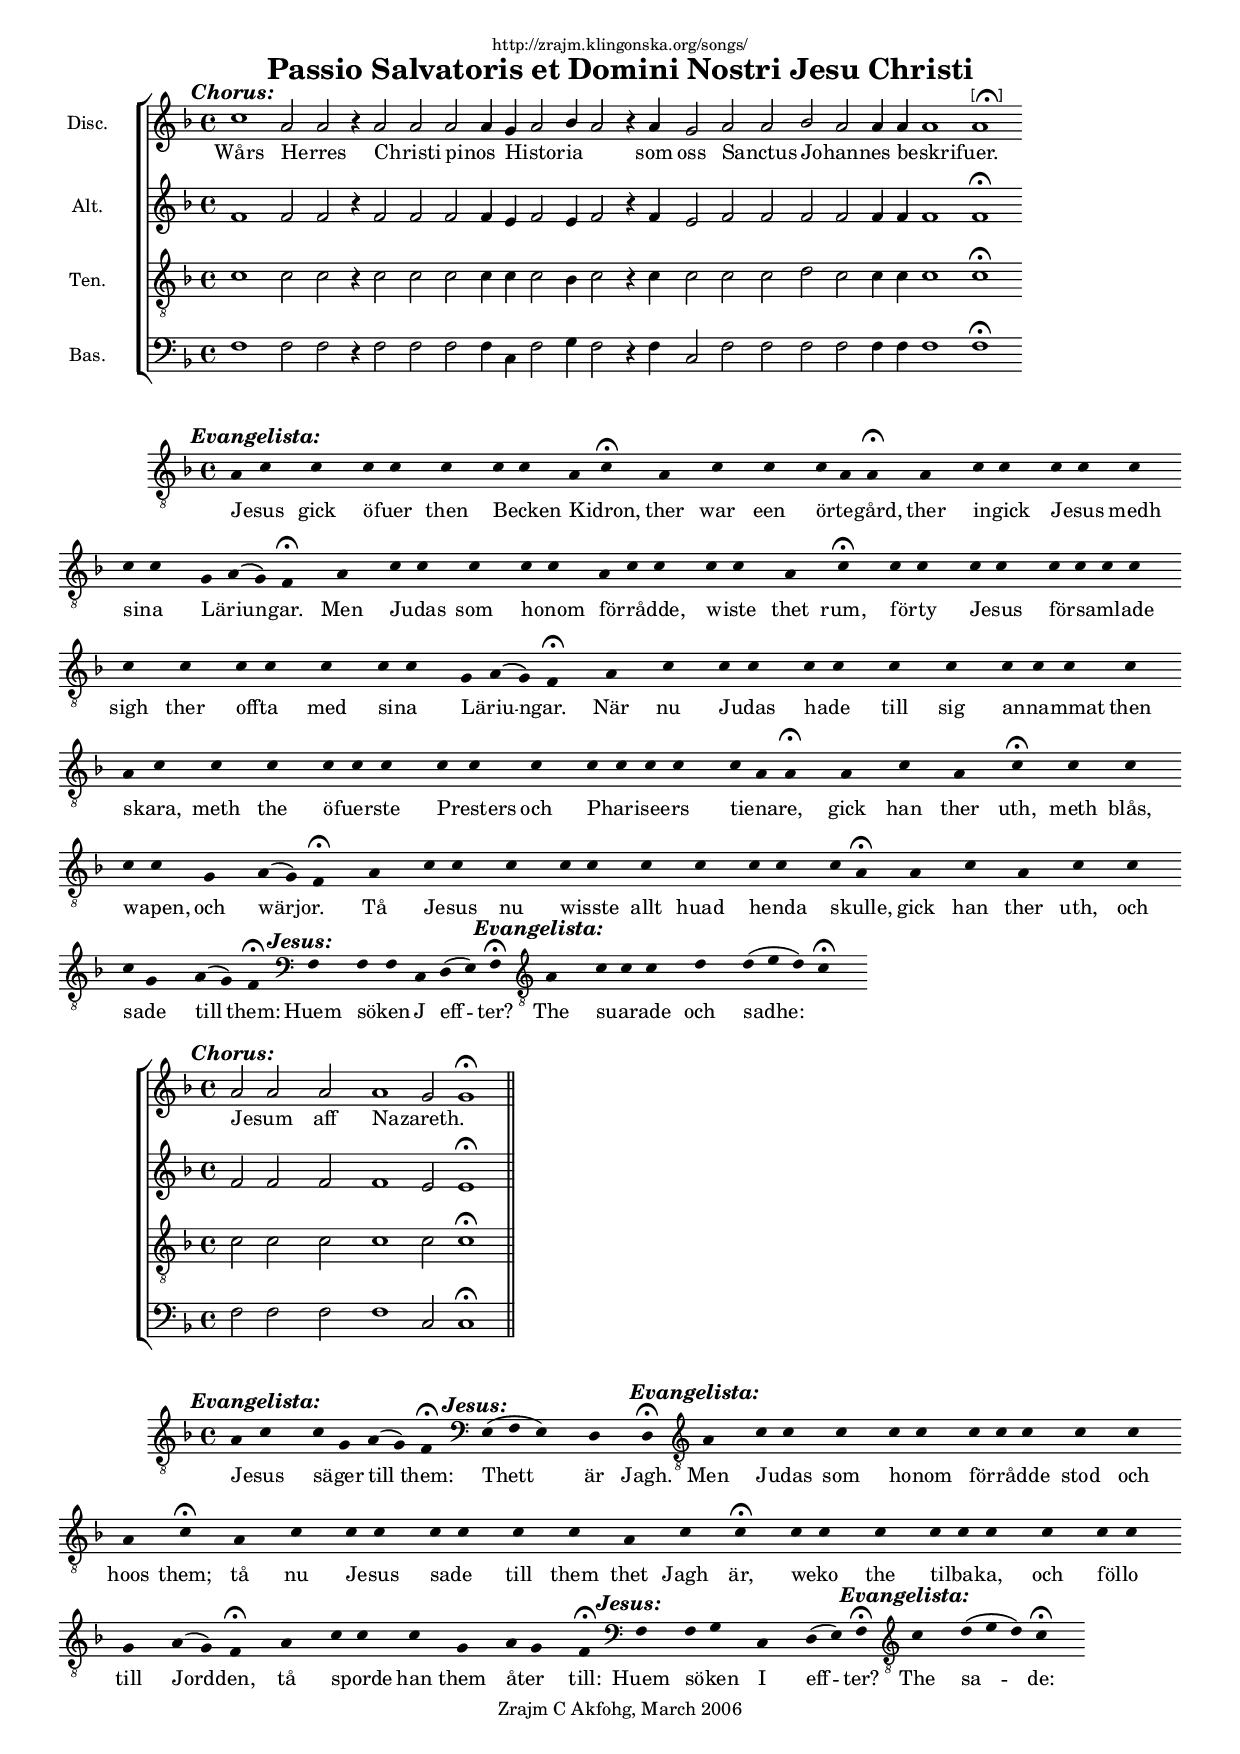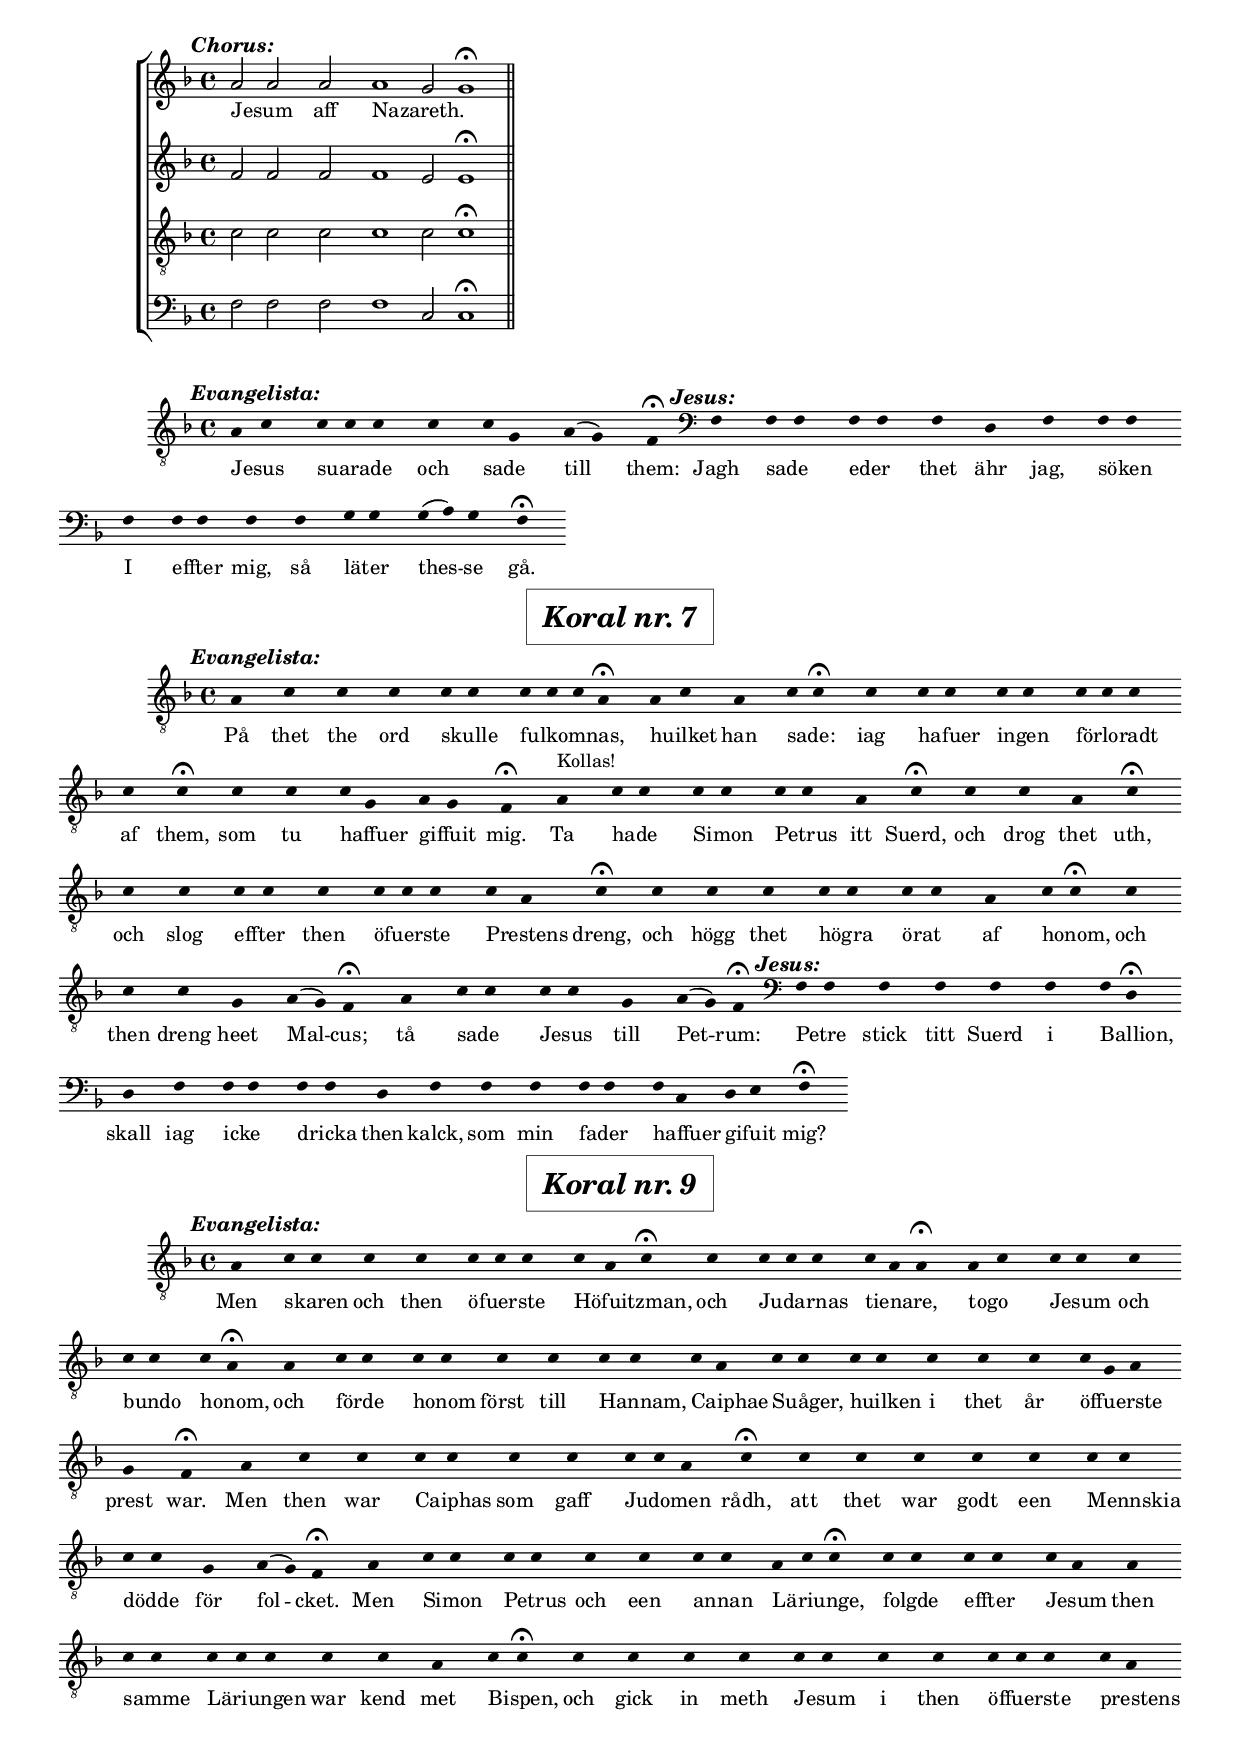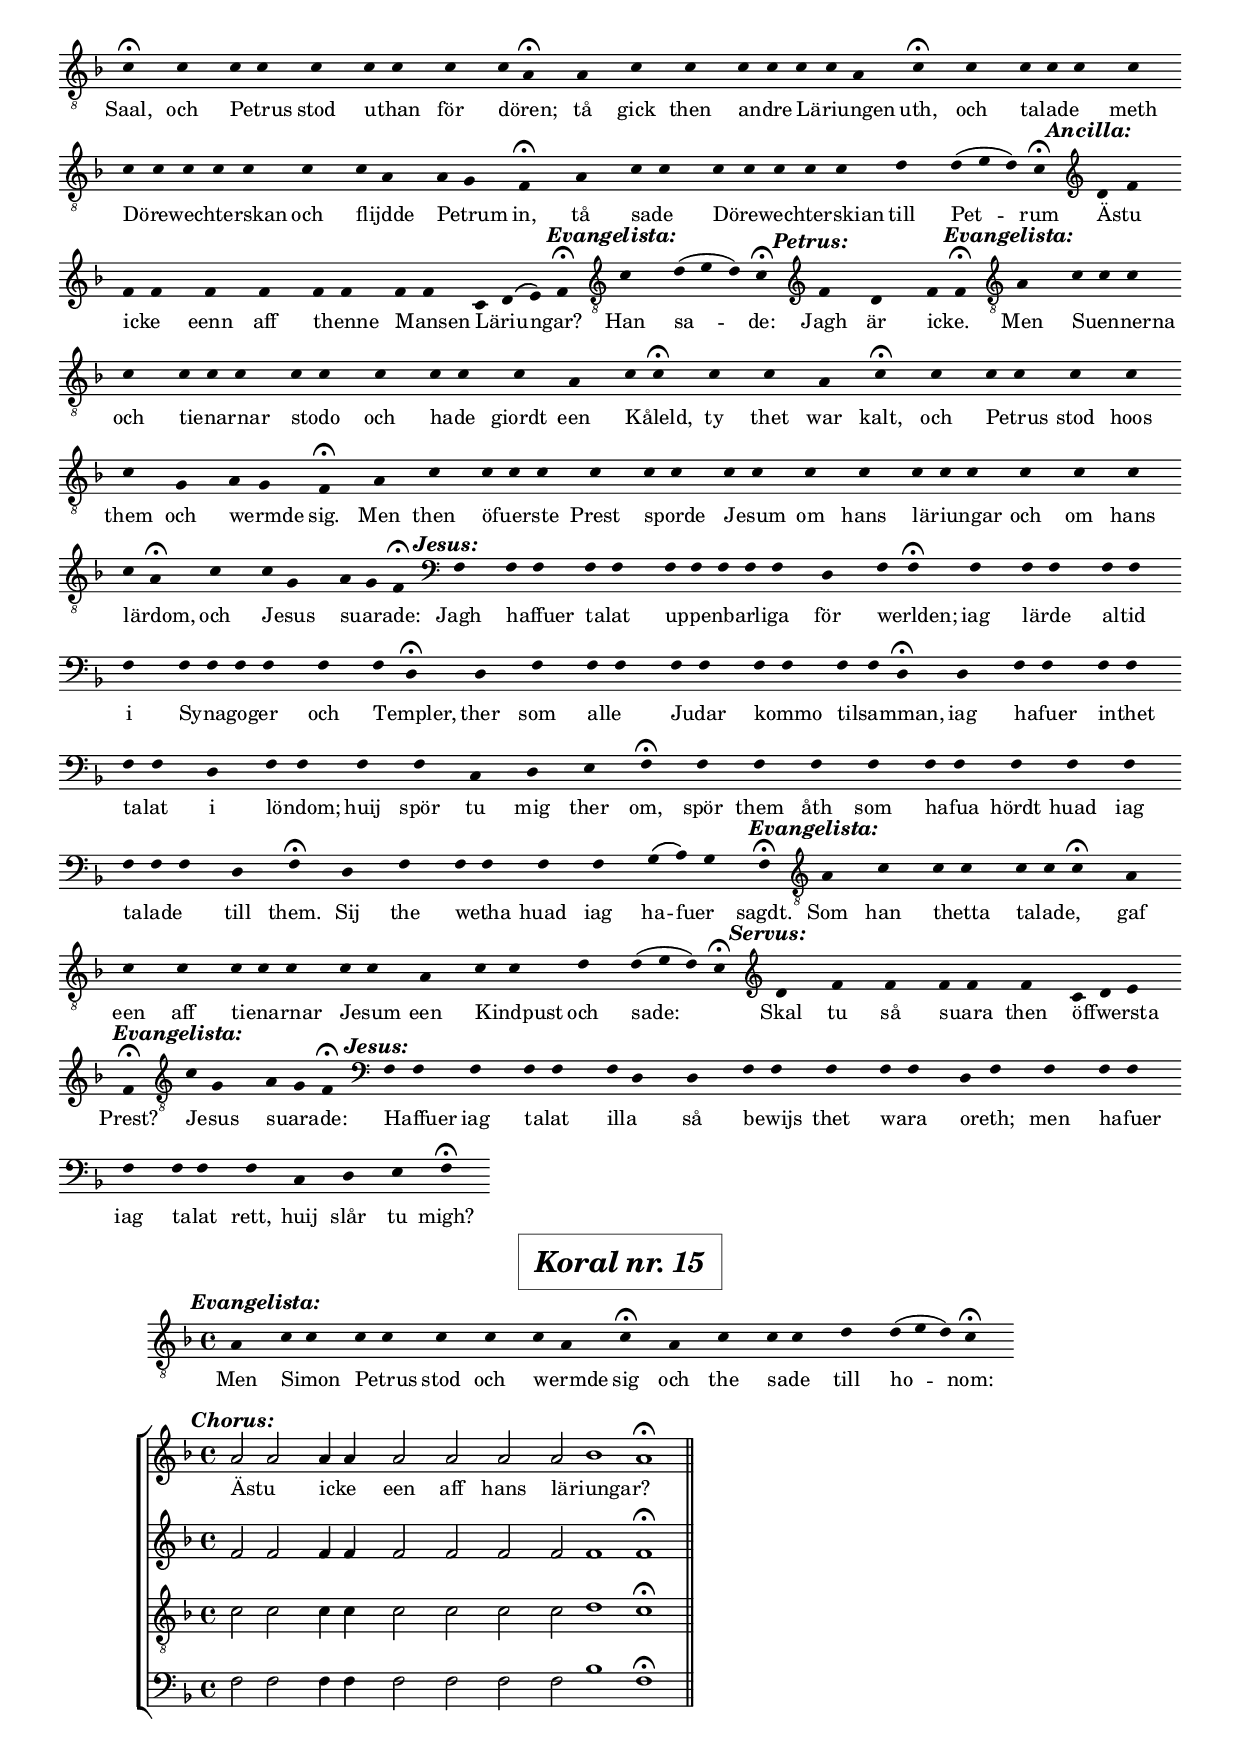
\version "2.6.0"
\header {
    dedication = \markup \small "http://zrajm.klingonska.org/songs/"
    title = "Passio Salvatoris et Domini Nostri Jesu Christi"
    %subtitle = \markup \italic { (First Booke of Songes or Ayres) }
    %composer = "John Dowland (1562-1638)"
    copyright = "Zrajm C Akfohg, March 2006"
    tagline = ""
}
#(set-global-staff-size 16)
%#(set-default-paper-size "a4" 'landscape)
#(set-default-paper-size "a4")
\paper {
    betweensystempadding = #1
    %betweensystemspace  = 4\mm
    raggedbottom         = ##t
    %raggedright         = ##t
    raggedlast           = ##t      % make last note system raggedright
    printpagenumber      = ##f      % turn on/off page number printing
}
\layout { papersize = "a4"
    \context {
        \Score \consists Span_bar_engraver
    }
    %\context {
    %    \Staff \remove "Beam_engraver"
    %}
}
\midi {
    \tempo 4  =  50
}


% TODO:
%
%   o find a better way to line upp lyrics and notes that does not interfer with
%     the up/downwardness of stems
%   o alway print key after clef
%   o disable beaming warnings?
%   o where to place a global "layout" section, valid for all staves?
%   o create \fermataBracketed -- should output a bracketed fermata in, but
%     otherwise work as \fermata (in ¿note? context) -- using some combination
%     of commands `\musicglyph #"scripts.ufermata"' and `\mark', perhaps?
%



%%%%%%%%%%%%%%%%%%%%%%%%%%%%%%%%%%%%%%%%%%%%%%%%%%%%%%%%%%%%%%%%%%%%%%%%%%%%%%%
%%                                                                           %%
%%  Functions                                                                %%
%%                                                                           %%
%%%%%%%%%%%%%%%%%%%%%%%%%%%%%%%%%%%%%%%%%%%%%%%%%%%%%%%%%%%%%%%%%%%%%%%%%%%%%%%


%% Syntax: \instrFix #"Instrument" /zrajm [2006-03-22]
#(def-markup-command (instrFix layout props name) (markup?)
    "Right align instrument name and put some space between it an the staff."
    (interpret-markup layout props
        (markup #:column (#:right-align name) #:null)))


labelChorus = {
    \bar "" \mark \markup {
        \hspace #0 \raise #0.25
        \large \bold \italic "Chorus:"
    }
    %\bar "" \mark \markup { \large \bold "Chorus:" }
}
evangelistaSings = {
    \clef "treble_8"
    \bar "" \mark \markup {
        \hspace #0 \raise #0.25
        \right-align {
            \large \bold \italic "Evangelista:"
        }
    }
}
jesusSings = {
    \clef bass
    \bar "" \mark \markup {
        \hspace #0 \raise #0.25
        \large \bold \italic "Jesus:"
    }
}
ancillaSings = {
    \clef treble
    \bar "" \mark \markup {
        \hspace #0 \raise #0.25
        \large \bold \italic "Ancilla:"
    }
}
petrusSings = {
    \clef treble
    \bar "" \mark \markup {
        \hspace #0 \raise #0.25
        \large \bold \italic "Petrus:"
    }
    \bar "" \mark \markup { \large \bold "Petrus:" }
}
servusSings = {
    \clef treble
    \bar "" \mark \markup {
        \hspace #0 \raise #0.25
        \large \bold \italic "Servus:"
    }
}


fermataBracketed = \markup {
    % FIXME: The correct thingy is prolly to override the standard fermata with
    % a substitute string.
    %
    % \override BreathingSign #'text
    %        = #(make-musicglyph-markup "scripts.rvarcomma")
    \center-align {
        \line {
            \bracket { \musicglyph #"scripts.ufermata" } 
        }
    }
}





%%%%%%%%%%%%%%%%%%%%%%%%%%%%%%%%%%%%%%%%%%%%%%%%%%%%%%%%%%%%%%%%%%%%%%%%%%%%%%%
%%                                                                           %%
%%  Lyrics                                                                   %%
%%                                                                           %%
%%%%%%%%%%%%%%%%%%%%%%%%%%%%%%%%%%%%%%%%%%%%%%%%%%%%%%%%%%%%%%%%%%%%%%%%%%%%%%%


% Original English Lyrics
lyricOne = \lyricmode {
}


%%%%%%%%%%%%%%%%%%%%%%%%%%%%%%%%%%%%%%%%%%%%%%%%%%%%%%%%%%%%%%%%%%%%%%%%%%%%%%%
%%                                                                           %%
%%  Notes                                                                    %%
%%                                                                           %%
%%%%%%%%%%%%%%%%%%%%%%%%%%%%%%%%%%%%%%%%%%%%%%%%%%%%%%%%%%%%%%%%%%%%%%%%%%%%%%%


pipeSymbol = { s4 \bar "" }  % used between words in chanting


globalSettings = {
    \set Score.timing                = ##f
    \set Staff.autoBeaming           = ##f
    \set Staff.midiInstrument        = #"drawbar organ"
    \set Staff.ignoreBarChecks       = ##t
    \override Staff.TimeSignature #'break-visibility = #all-invisible
    %\set Staff.createKeyOnClefChange = ##t
    \key f\major
    %\time 8/4
}
sopranoSettings = {
    \globalSettings
    %\set Staff.instr = \markup \instrFix D
    \clef treble
}
altoSettings = {
    \globalSettings
    %\set Staff.instr = \markup\instrFix A
    \clef treble
}
tenorSettings = {
    \globalSettings
    %\set Staff.instr = \markup \instrFix T
    \clef "treble_8"
}
bassoSettings = {
    \globalSettings
    %\set Staff.instr = \markup \instrFix B
    \clef bass
}
chantSettings = {
    \globalSettings
    \override Staff.TimeSignature #'break-visibility = #all-invisible
    \override Staff.Stem          #'transparent      = ##t
    \slurUp \phrasingSlurUp       % put ties above notes
}

        nazareth = <<
        \new ChoirStaff <<
            \new Voice {
                \sopranoSettings
                \labelChorus
                \relative c'' {
                    a2[a]| a| a1[g2 g1]\fermata
                    \bar "||"
                }
            }
            \addlyrics { Jesum aff Nazareth. }
            \new Voice {
                \altoSettings
                \relative c' {
                    f2[f]| f| f1[e2 e1]\fermata
                    \bar "||"
                }
            }
            \new Voice {
               \tenorSettings
               \relative c' {
                   c2[c]| c| c1[c2 c1]\fermata
                   \bar "||"
               }
            }
            \new Voice {
               \bassoSettings
               \relative c {
                   f2[f]| f| f1[c2 c1]\fermata
                   \bar "||"
               }
            }
        >>
        >>


%%%%%%%%%%%%%%%%%%%%%%%%%%%%%%%%%%%%%%%%%%%%%%%%%%%%%%%%%%%%%%%%%%%%%%%%%%%%%%%
%%                                                                           %%
%%  Score                                                                    %%
%%                                                                           %%
%%%%%%%%%%%%%%%%%%%%%%%%%%%%%%%%%%%%%%%%%%%%%%%%%%%%%%%%%%%%%%%%%%%%%%%%%%%%%%%




\book {

    \score { % Chorus: Wårs Herres Christi pinos[...]
        \new ChoirStaff <<
            \new Staff {
                \new Voice {
                    \set Staff.instrument = \markup \instrFix Disc.
                    \sopranoSettings
                    \labelChorus
                    \relative c'' {
                        c1 a2[a] r4
                        a2[a] a[a4] g[a2 bes4 a2] r4
                        a g2 a[a] bes[a a4] a[a1 a]^\fermataBracketed
                        %\fermata%bracketed
                    }
                }
                \addlyrics {
                    Wårs Herres
                    Christi pinos Historia
                    som oss Sanctus Johannes beskrifuer.
                }
            }
            \new Staff {
                \new Voice {
                    \set Staff.instrument = \markup\instrFix Alt.
                    \altoSettings
                    \relative c' {
                        f1 f2[f] r4
                        f2[f] f[f4] e[f2 e4 f2] r4
                        f e2 f[f] f[f f4] f[f1 f]\fermata%bracketed
                    }
                }
            }
            \new Staff {
                \new Voice {
                    \set Staff.instrument = \markup \instrFix Ten.
                    \tenorSettings
                    \relative c' {
                        c1 c2[c] r4
                        c2[c] c[c4] c[c2 bes4 c2] r4
                        c c2 c[c] d[c c4] c[c1 c]\fermata%bracketed
                    }
                }
            }
            \new Staff {
                \new Voice {
                    \set Staff.instrument = \markup \instrFix Bas.
                    \bassoSettings
                    \relative c {
                        f1 f2[f] r4
                        f2[f] f[f4] c[f2 g4 f2] r4
                        f c2 f[f] f[f f4] f[f1 f]\fermata%bracketed
                    }
                }
            }
        >> % ChoirStaff
    } % Chorus: Wårs Herres Christi pinos[...]


    \score { % Evang.: Jesus gick öfuer then Becken[...]
        \new Staff {
            \relative c' {
                \chantSettings
              % Evang.:
                \evangelistaSings
              % Jesus  gick öfuer then Becken Kidron,
                a4[c]| c|   c[c]| c|   c[c]|  a[c]\fermata|
              % ther war een örtegård,
                a|   c|  c|  c[a a]\fermata|
              % ther ingick Jesus medh sina  Läriu -- ngar.
                a|   c[c]|  c[c]| c|   c[c]| g[a]\(   g4\)[f]\fermata|
              % Men Judas  som honom förrådde, wiste thet rum,
                a| c[c]|  c|  c[c]| a[c c]|   c[c]| a|   c\fermata|
              % förty  Jesus församlade sigh ther offta med sina
                c[c]|  c[c]| c[c c c]|  c|   c|   c[c]| c|  c[c]|
                  % Läriu -- ngar.
                    g[a]\(   g4\)[f]\fermata|
              % När nu Judas hade  till sig annammat then skara, meth the öfuerste
                a|  c| c[c]| c[c]| c|   c|  c[c c]|  c|   a[c]|  c|   c|  c[c c]|
                  % Presters och Phariseers tienare,
                    c[c]|    c|  c[c c c]|  c[a a]\fermata|
              % gick han ther uth,
                a|   c|  a|   c\fermata|
              % meth blås, wapen, och wärjor.
                c|   c|    c[c]|  g|  a[(g)f]\fermata|
              % Tå Jesus nu wisste allt huad henda skulle,
                a| c[c]| c| c[c]|  c|   c|   c[c]| c[a]\fermata|
              % gick han ther uth, och sade  till them:
                a|   c|  a|   c|   c|  c[g]| a(g) f\fermata|
              % Jesus:
                \jesusSings
              % Huem söken J eff -- ter?
                f|   f[f]  c d(e)   f\fermata|
              % Evang.:
                \evangelistaSings
              % The suarade och sadhe:
                a|  c[c c]| d|  d[(e d)c]\fermata|
            }
            \addlyrics {
              % Evang.:
                Jesus gick öfuer then Becken Kidron,
                ther war een örtegård,
                ther ingick Jesus medh sina Läriu -- ngar.
                Men Judas som honom förrådde, wiste thet rum,
                förty Jesus församlade sigh ther offta med sina Läriu -- ngar.
                När nu Judas hade till sig annammat then skara, meth the öfuerste
                    Presters och Phariseers tienare,
                gick han ther uth,
                meth blås, wapen, och wärjor.
                Tå Jesus nu wisste allt huad henda skulle,
                gick han ther uth, och sade till them:
              % Jesus:
                Huem söken J eff -- ter?
              % Evang.:
                The suarade och sadhe:
            }
        } % staff
    } % Evang.: Jesus gick öfuer then Becken[...]


    % Chorus: Jesum aff Nazareth.
    \score { \nazareth }


    % Evang.: Jesus säger till them:
    \score {
        <<
            \new Staff {
                \relative c' {
                    \chantSettings
                  % Evang.:
                    \evangelistaSings
                  % Jesus säger till them:
                    a4[c]| c[g]  a(g) f\fermata|
                  % Jesus:
                    \jesusSings
                  % Thett   är Jagh.
                    e(f e)| d| d\fermata|
                  % Evang.:
                    \evangelistaSings
                  % Men Judas som honom förrådde stod och hoos them;
                    a'| c[c]| c|  c[c]| c[c c]|  c|   c|  a|   c\fermata|
                  % tå nu Jesus sade  till them thet Jagh är,
                    a| c| c[c]| c[c]| c|   c|   a|   c|   c\fermata|
                  % weko  the tilbaka, och föllo till Jord -- den,
                    c[c]| c|  c[c c]|  c|  c[c]| g|   \tieUp a(g)    f\fermata|
                  % tå sporde han them åter  till:
                    a| c[c]|  c|  g|   a[g]| f\fermata|
                  % Jesus:
                    \jesusSings
                  % Huem söken I   eff -- ter?
                    f|   f[g]| c,| d(e)   f\fermata|
                  % Evang.:
                    \evangelistaSings
                  % The sa --- de:
                    c'|  d(e d) c\fermata|
                }
                \addlyrics {
                  % Evang.:
                    Jesus säger till them:
                  % Jesus:
                    Thett är Jagh.
                  % Evang.:
                    Men Judas som honom förrådde stod och hoos them;
                    tå nu Jesus sade till them thet Jagh är,
                    weko the tilbaka, och föllo till Jord -- den,
                    tå sporde han them åter till:
                  % Jesus:
                    Huem söken I eff -- ter?
                  % Evang.:
                    The sa -- de:
                }
            } % staff
        >>
    } % score


    % Chorus: Jesum aff Nazareth.
    \score { \nazareth }


    % Evang.: Jesus suarade och sade till them: [...]
    \score {
        \new Staff {
            \relative c' {
               \chantSettings
              % Evang.:
                \evangelistaSings
              % Jesus suarade och sade  till  them:
                a[c]| c[c c]| c|  c[g]| a(g)| f\fermata|
              % Jesus:
                \jesusSings
              % Jagh sade  eder  thet ähr jag, söken I  effter mig, så läter
                f|   f[f]| f[f]| f|   d|  f|   f[f]| f| f[f]|  f|   f| g[g]|
              %     thes -- se gå.
                    g(a)    g| f\fermata|
            }
            \addlyrics {
              % Evang.:
                Jesus suarade och sade till them:
              % Jesus:
                Jagh sade eder thet ähr jag, söken I effter mig, så läter
                    thes -- se gå.
            }
        } % staff
    } % Evang.: Jesus suarade och sade till them: [...]


    % Koral nr. 7
    \markup {
        \fill-line {
            \override #'(box-padding . 2.0)
            \override #'(thickness   . 0.5)
            \box \huge \bigger \bigger \bold \italic \line {
                Koral nr. 7
            }
        }
    }


    \score { %
        \new Staff {
            \relative c' {
               \chantSettings
              % Evang.:
                \evangelistaSings
              % På thet the ord skulle fulkomnas,
                a| c|   c|  c|  c[c]|  c[c c a]\fermata|
              % huilket han sade:
                a[c]|   a|  c[c]\fermata|
              % iag hafuer ingen förloradt af them,
                c|  c[c]|  c[c]| c[c c]|   c| c\fermata|
              % som tu haffuer giffuit mig.
                c|  c| c[g]|   a[g]|   f\fermata|
              % Ta       hade  Simon Petrus itt Suerd,
                a^"Kollas!"| c[c]| c[c]| c[c]|  a|  c\fermata|
              % och drog thet uth,
                c|  c|   a|   c\fermata|
              % och slog effter then öfuerste Prestens dreng,
                c|  c|   c[c]|  c|   c[c c]|  c[a]|    c\fermata|
              % och högg thet högra örat  af honom,
                c|  c|   c|   c[c]| c[c]| a| c[c]\fermata|
              % och then dreng heet Mal -- cus;
                c|  c|   c|    g|   a(g)   f\fermata|
              % tå sade  Jesus till Pet -- rum:
                a| c[c]| c[c]| g|   a(g)   f\fermata|
              % Jesus:
                \jesusSings
              % Petre stick titt Suerd i  Ballion,
                f[f]| f|    f|   f|    f| f[d]\fermata|
              % skall iag icke  dricka then kalck, som min fader haffuer gifuit
                d|    f|  f[f]| f[f]|  d|   f|     f|  f|  f[f]| f[c]|   d[e]|
                  % mig?
                    f\fermata|
            }
            \addlyrics {
              % Evang.:
                På thet the ord skulle fulkomnas,
                huilket han sade:
                iag hafuer ingen förloradt af them,
                som tu haffuer giffuit mig.
                Ta hade Simon Petrus itt Suerd,
                och drog thet uth,
                och slog effter then öfuerste Prestens dreng,
                och högg thet högra örat af honom,
                och then dreng heet Mal -- cus;
                tå sade Jesus till Pet -- rum:
              % Jesus:
                Petre stick titt Suerd i Ballion,
                skall iag icke dricka then kalck, som min fader haffuer gifuit mig?
            }
        } % staff
    }

    % Koral nr. 9
    \markup {
        \fill-line {
            \override #'(box-padding . 2.0)
            \override #'(thickness   . 0.5)
            \box \huge \bigger \bigger \bold \italic \line {
                Koral nr. 9
            }
        }
    }


    \score { %
        \new Staff {
            \relative c' {
                \chantSettings
              % Evang.:
                \evangelistaSings
              % Men skaren och then öfuerste Höfuitzman,
                a|  c[c]|  c|  c|   c[c c]|  c[a c]\fermata|
              % och Judarnas tienare,
                c|  c[c c]|  c[a a]\fermata|
              % togo  Jesum och bundo honom,
                a[c]| c[c]| c|  c[c]| c[a]\fermata|
              % och förde honom först till Hannam, Caiphae Suåger, huilken i
                a|  c[c]| c[c]| c|    c|   c[c]|   c[a]|   c[c]|   c[c]|   c|
              %     thet år öffuerste prest war.
                    c|   c| c[g a]|   g|    f\fermata|

              % Men then war Caiphas som gaff Judomen rådh,
                a|  c|   c|  c[c]|   c|  c|   c[c a]| c\fermata|
              % att thet war godt een Mennskia dödde för fol -- cket.
                c|  c|   c|  c|   c|  c[c]|    c[c]| g|  a(g)   f\fermata|
              % Men Simon Petrus och een annan Läriunge,
                a|  c[c]| c[c]|  c|  c|  c[c]| a[c c]\fermata|
              % folgde effter Jesum then samme Läriungen war kend met Bispen,
                c[c]|  c[c]|  c[a]| a|   c[c]| c[c c]|   c|  c|   a|  c[c]\fermata|
              % och gick in meth Jesum i  then öffuerste prestens Saal,
                c|  c|   c| c|   c[c]| c| c|   c[c c]|   c[a]|    c\fermata|
              % och Petrus stod uthan för dören;
                c|  c[c]|  c|   c[c]| c|  c[a]\fermata|
              % tå gick then andre Läriungen uth,
                a| c|   c|   c[c]  c[c a]|   c\fermata|
              % och talade  meth Dörewechterskan och flijdde Petrum in,
                c|  c[c c]| c|   c[c c c c]|     c|  c[a]|   a[g]|  f\fermata|
              % tå sade  Dörewechterskian till Pet -- rum
                a| c[c]| c[c c c c]|      d|   d(e d) c\fermata|
              % Ancilla:
                \ancillaSings
              % Ästu  icke  eenn aff thenne Mansen Läriu -- ngar?
                d[f]| f[f]| f|   f|  f[f]|  f[f]|  c[d]\(   e\)[f]\fermata|
              % Evang.:
                \evangelistaSings
              % Han sa -- de:
                c| d(e d) c\fermata|
              % Petrus:
                \petrusSings
              % Jagh är icke.
                f|   d| f[f]\fermata|
              % Evang.:
                \evangelistaSings
              % Men Suennerna och tienarnar stodo och hade  giordt een
                a,| c[c c]|   c|  c[c c]|   c[c]| c|  c[c]| c|     a|
                  % Kåleld,
                    c[c]\fermata|
              % ty thet war kalt,
                c| c|   a|  c\fermata|
              % och Petrus stod hoos them och wermde sig.
                c|  c[c]|  c|   c|   c|   g|  a[g]|  f\fermata|
              % Men then öfuerste Prest sporde Jesum om hans läriungar och om
                a|  c|   c[c c]|  c|    c[c]|  c[c]| c| c|   c[c c]|   c|  c|
                  % hans lärdom,
                    c|   c[a]\fermata|
              % och Jesus suarade:
                c|  c[g]| a[g f]\fermata|
              % Jesus:
                \jesusSings
              % Jagh haffuer talat uppenbarliga för werlden;
                f|   f[f]|   f[f]| f[f f f f]|  d|  f[f]\fermata|
              % iag lärde altid i  Synagoger och Templer,
                f|  f[f]| f[f]| f| f[f f f]| f|  f[d]\fermata|
              % ther som alle  Judar kommo tilsamman,
                d|   f|  f[f]| f[f]| f[f]| f[f d]\fermata|
              % iag hafuer inthet talat i  löndom; huij spör tu mig ther
                d|  f[f]|  f[f]|  f[f]| d| f[f]|   f|   f|   c| d|  e|
                   % om,
                     f\fermata|
              % spör them åth som hafua hördt huad iag talade  till them.
                f|   f|   f|  f|  f[f]| f|    f|   f|  f[f f]| d|   f\fermata|
              % Sij the wetha huad iag ha -- fuer    sagdt.
                d|  f|  f[f]| f|   f|  g\(   a\)[g]| f\fermata|
              % Evang.:
                \evangelistaSings
              % Som han thetta talade,
                a|  c|  c[c]|  c[c c]\fermata|
              % gaf een aff tienarnar Jesum een Kindpust och sade:
                a|  c|  c|  c[c c]|   c[c]| a|  c[c]|    d|  d[(e d) c]\fermata|
              % Servus:
                \servusSings
              % Skal tu så suara then öffwersta Prest?
                d|   f| f| f[f]| f|   c[d e]|   f\fermata|
              % Evang.:
                \evangelistaSings
              % Jesus suarade:
                c[g]| a[g f]\fermata|
              % Jesus:
                \jesusSings
              % Haffuer iag talat illa  så bewijs thet wara  oreth; men hafuer
                f[f]|   f|  f[f]| f[d]| d| f[f]|  f|   f[f]| d[f]|  f|  f[f]|
                  % iag talat rett, huij slår tu migh?
                    f|  f[f]| f|    c|   d|   e|  f\fermata|
            }
            \addlyrics {
              % Evang.:
                Men skaren och then öfuerste Höfuitzman,
                och Judarnas tienare,
                togo Jesum och bundo honom,
                och förde honom först till Hannam, Caiphae Suåger, huilken i
                    thet år öffuerste prest war.
                Men then war Caiphas som gaff Judomen rådh,
                att thet war godt een Mennskia dödde för fol -- cket.
                Men Simon Petrus och een annan Läriunge,
                folgde effter Jesum then samme Läriungen war kend met Bispen,
                och gick in meth Jesum i then öffuerste prestens Saal,
                och Petrus stod uthan för dören;
                tå gick then andre Läriungen uth,
                och talade meth Dörewechterskan och flijdde Petrum in,
                tå sade Dörewechterskian till Pet -- rum
              % Ancilla:
                Ästu icke eenn aff thenne Mansen Läriu -- ngar?
              % Evang.:
                Han sa -- de:
              % Petrus:
                Jagh är icke.
              % Evang.:
                Men Suennerna och tienarnar stodo och hade giordt een Kåleld,
                ty thet war kalt,
                och Petrus stod hoos them och wermde sig.
                Men then öfuerste Prest sporde Jesum om hans läriungar och om hans lärdom,
                och Jesus suarade:
              % Jesus:
                Jagh haffuer talat uppenbarliga för werlden;
                iag lärde altid i Synagoger och Templer,
                ther som alle Judar kommo tilsamman,
                iag hafuer inthet talat i löndom; huij spör tu mig ther om,
                spör them åth som hafua hördt huad iag talade till them.
                Sij the wetha huad iag ha -- fuer sagdt.
              % Evang.:
                Som han thetta talade,
                gaf een aff tienarnar Jesum een Kindpust och sade:
              % Servus:
                Skal tu så suara then öffwersta Prest?
              % Evang.:
                Jesus suarade:
              % Jesus:
                Haffuer iag talat illa så bewijs thet wara oreth; men hafuer
                    iag talat rett, huij slår tu migh?
            }
        } % staff
    }

    % Koral nr. 15
    \markup {
        \fill-line {
            \override #'(box-padding . 2.0)
            \override #'(thickness   . 0.5)
            \box \huge \bigger \bigger \bold \italic \line {
                Koral nr. 15
            }
        }
    }

    \score { %
        \new Staff {
            \relative c' {
                \chantSettings
                \evangelistaSings
              % Men Simon Petrus stod och wermde sig
                a|  c[c]| c[c]|  c|   c|  c[a]|  c\fermata|
              % och the sade  till ho --- nom:
                a|  c|  c[c]| d|   d(e d) c\fermata|

            }
            \addlyrics {
                Men Simon Petrus stod och wermde sig
                och the sade till ho -- nom:
            }
        } % staff
    }


    \score { % Ästu icke een aff hans läriungar?
        <<
        \new ChoirStaff <<
            \new Voice {
                \sopranoSettings
                \labelChorus
                \relative c'' {
                  % Ästu   icke   een aff hans läriungar? }
                    a2[a]| a4[a]| a2| a|  a|   a[bes1 a]\fermata \bar "||"
                }
            }
            \addlyrics { Ästu icke een aff hans läriungar? }
            \new Voice {
                \altoSettings
                \relative c' {
                    f2[f]| f4[f]| f2| f|  f|   f[f1 f]\fermata \bar "||"
                }
            }
            \new Voice {
                \tenorSettings
                \relative c' {
                    c2[c]| c4[c]| c2| c|  c|   c[d1 c]\fermata \bar "||"
                }
            }
            \new Voice {
                \bassoSettings
                \relative c {
                    f2[f]| f4[f]| f2| f|  f|   f[bes1 f]\fermata \bar "||"
                }
            }
        >>
        >>
    }


%    \score { %
%        \new Staff {
%            \relative c' {
%                \chantSettings
%
%            }
%            \addlyrics {
%            }
%        } % staff
%    }





} % book

%[[eof]]
